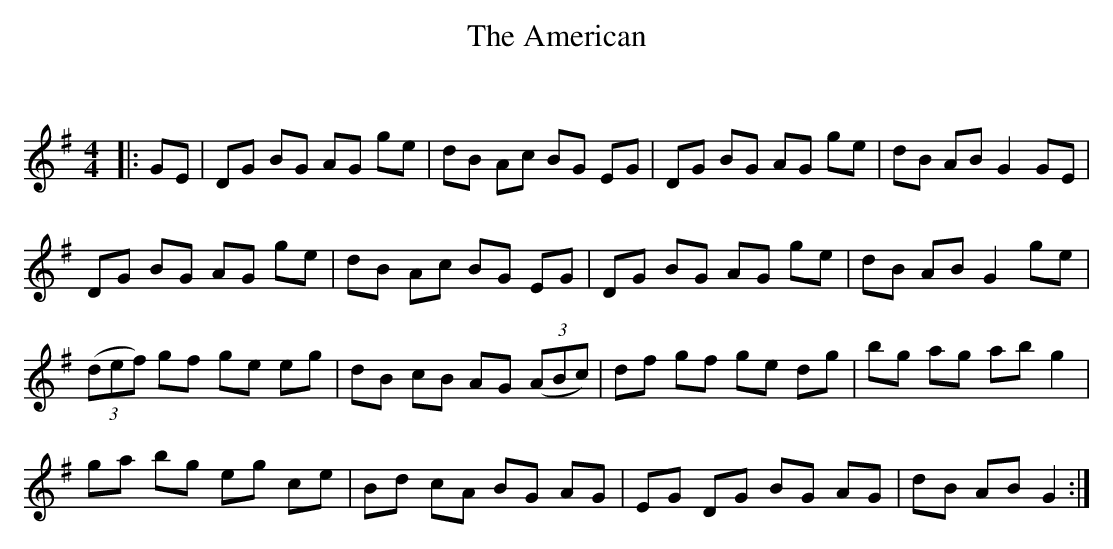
X:1
T: The American
C:
Q:232
K:G
M:4/4
L:1/8
|:GE|DG BG AG ge|dB Ac BG EG|DG BG AG ge|dB AB G2GE|
DG BG AG ge|dB Ac BG EG|DG BG AG ge|dB AB G2ge|
((3def) gf ge eg|dB cB AG ((3ABc)|df gf ge dg|bg ag abg2|
ga bg eg ce|Bd cA BG AG|EG DG BG AG|dB AB G2:|
